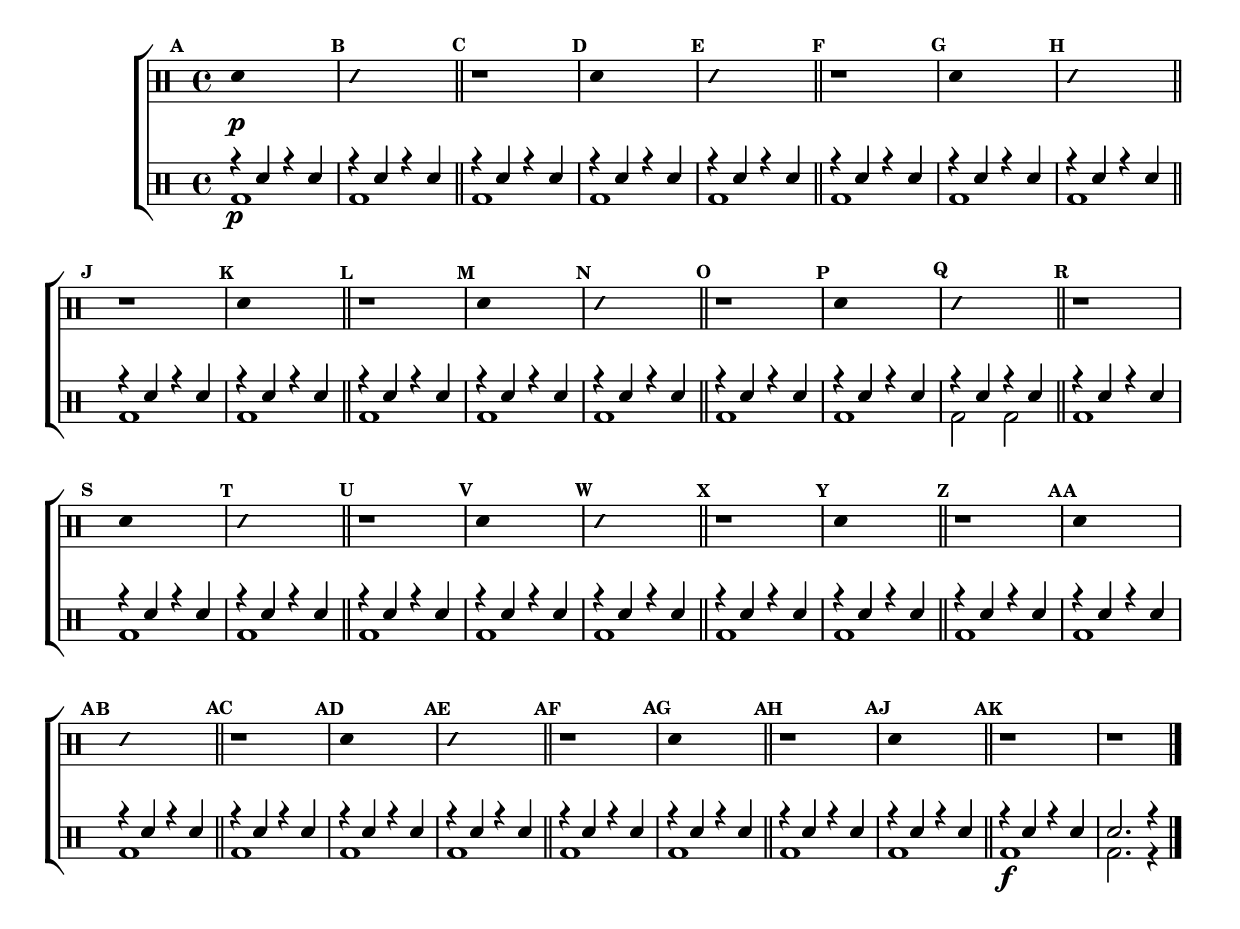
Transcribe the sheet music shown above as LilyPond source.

%-*- coding: utf-8 -*-

\version "2.10.00"

%\header {title = "escala sobre la - parte 2"}

\new ChoirStaff <<

\drummode <<

\drums {
\override Staff.TimeSignature #'style = #'()
\time 4/4 

\override Score.BarNumber #'transparent = ##t
\override Score.RehearsalMark #'font-size = #-2
\set Score.markFormatter = #format-mark-numbers

\context DrumVoice = "1" { }
\context DrumVoice = "2" { }

{ 
%1
\mark \default
\override Stem #'transparent = ##t
sn4\p s2.
\mark \default
\override NoteHead #'style = #'slash
\override NoteHead #'font-size = #-4
sn4 s2.
\revert NoteHead #'style 
\revert NoteHead #'font-size
\bar "||"


%2
\mark \default
r1
\mark \default
\override Stem #'transparent = ##t
sn4 s2.
\mark \default
\override NoteHead #'style = #'slash
\override NoteHead #'font-size = #-4
sn4 s2.
\revert NoteHead #'style 
\revert NoteHead #'font-size
\bar "||"


%3
\mark \default
r1
\mark \default
\override Stem #'transparent = ##t
sn4 s2.
\mark \default
\override NoteHead #'style = #'slash
\override NoteHead #'font-size = #-4
sn4 s2.
\revert NoteHead #'style 
\revert NoteHead #'font-size
\bar "||"


%4
\mark \default
r1
\mark \default
\override Stem #'transparent = ##t
sn4 s2.
\bar "||"


%5
\mark \default
r1
\mark \default
\override Stem #'transparent = ##t
sn4 s2.
\mark \default
\override NoteHead #'style = #'slash
\override NoteHead #'font-size = #-4
sn4 s2.
\revert NoteHead #'style 
\revert NoteHead #'font-size
\bar "||"


%6
\mark \default
r1
\mark \default
\override Stem #'transparent = ##t
sn4 s2.
\mark \default
\override NoteHead #'style = #'slash
\override NoteHead #'font-size = #-4
sn4 s2.
\revert NoteHead #'style 
\revert NoteHead #'font-size
\bar "||"


%7
\mark \default
r1
\mark \default
\override Stem #'transparent = ##t
sn4 s2.
\mark \default
\override NoteHead #'style = #'slash
\override NoteHead #'font-size = #-4
sn4 s2.
\revert NoteHead #'style 
\revert NoteHead #'font-size
\bar "||"


%8
\mark \default
r1
\mark \default
\override Stem #'transparent = ##t
sn4 s2.
\mark \default
\override NoteHead #'style = #'slash
\override NoteHead #'font-size = #-4
sn4 s2.
\revert NoteHead #'style 
\revert NoteHead #'font-size
\bar "||"


%9
\mark \default
r1
\mark \default
\override Stem #'transparent = ##t
sn4 s2.
\bar "||"


%10
\mark \default
r1
\mark \default
\override Stem #'transparent = ##t
sn4 s2.
\mark \default
\override NoteHead #'style = #'slash
\override NoteHead #'font-size = #-4
sn4 s2.
\revert NoteHead #'style 
\revert NoteHead #'font-size
\bar "||"


%11
\mark \default
r1
\mark \default
\override Stem #'transparent = ##t
sn4 s2.
\mark \default
\override NoteHead #'style = #'slash
\override NoteHead #'font-size = #-4
sn4 s2.
\revert NoteHead #'style 
\revert NoteHead #'font-size
\bar "||"


%12
\mark \default
r1
\mark \default
\override Stem #'transparent = ##t
sn4 s2.
\bar "||"


%13
\mark \default
r1
\mark \default
\override Stem #'transparent = ##t
sn4 s2.
\bar "||"


%14
\mark \default
r1 r1



\bar "|."

  
}

}


\drums {

\override Staff.TimeSignature #'style = #'()
\time 4/4 

\override Score.BarNumber #'transparent = ##t
\override Score.RehearsalMark #'font-size = #-2
\set Score.markFormatter = #format-mark-numbers

\context DrumVoice = "1" { }
\context DrumVoice = "2" { }

<<

{
r4\p sn4 r4 sn4
r4 sn4 r4 sn4
r4 sn4 r4 sn4
r4 sn4 r4 sn4
r4 sn4 r4 sn4
r4 sn4 r4 sn4
r4 sn4 r4 sn4
r4 sn4 r4 sn4
r4 sn4 r4 sn4
r4 sn4 r4 sn4
r4 sn4 r4 sn4
r4 sn4 r4 sn4
r4 sn4 r4 sn4
r4 sn4 r4 sn4
r4 sn4 r4 sn4
r4 sn4 r4 sn4
r4 sn4 r4 sn4
r4 sn4 r4 sn4
r4 sn4 r4 sn4
r4 sn4 r4 sn4
r4 sn4 r4 sn4
r4 sn4 r4 sn4
r4 sn4 r4 sn4
r4 sn4 r4 sn4
r4 sn4 r4 sn4
r4 sn4 r4 sn4
r4 sn4 r4 sn4
r4 sn4 r4 sn4
r4 sn4 r4 sn4
r4 sn4 r4 sn4
r4 sn4 r4 sn4
r4 sn4 r4 sn4
r4 sn4 r4 sn4
r4 sn4 r4 sn4
r4\f sn4 r4 sn4
sn2. r4 



  
}

\\

{

bd1 bd1 bd1 bd1 bd1 bd1 bd1 bd1 bd1 bd1

bd1 bd1 bd1 bd1 bd1 bd2 bd2 bd1 bd1 bd1 bd1

bd1 bd1 bd1 bd1 bd1 bd1 bd1 bd1 bd1 bd1 bd1

bd bd bd bd bd2. r4

}

>>

}

>>

>>